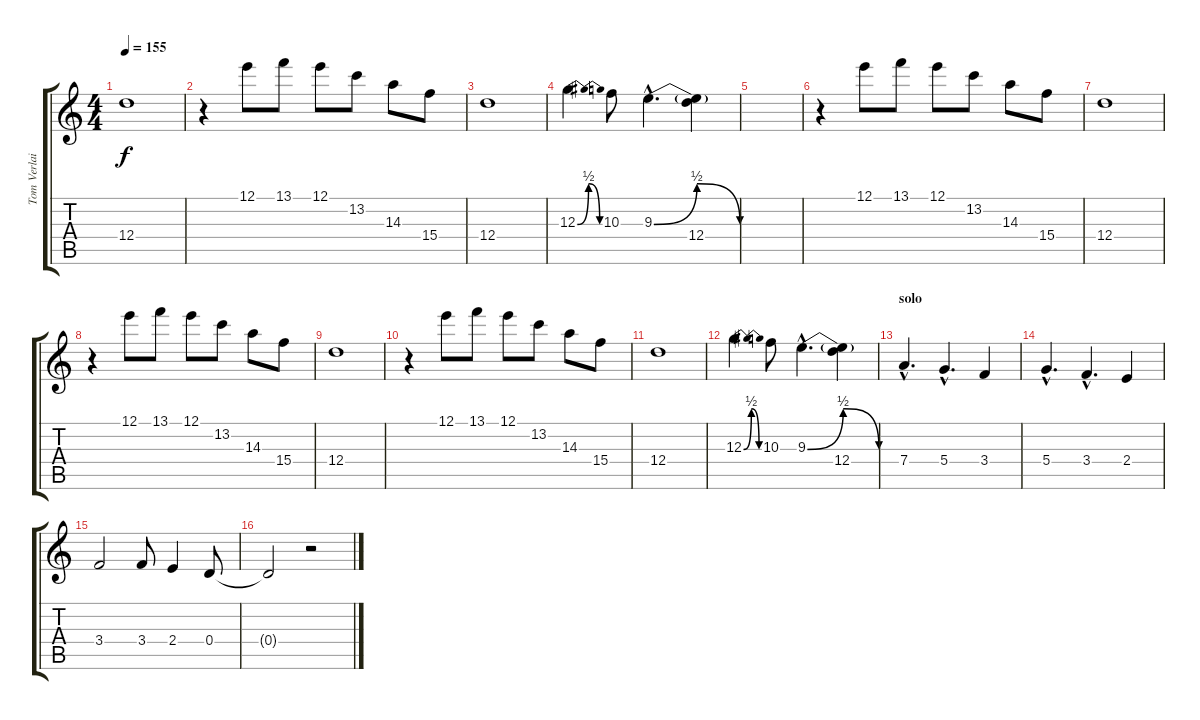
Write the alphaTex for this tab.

\track ("Tom Verlaine" "Tom Verlai") {instrument overdrivenguitar}
\staff {score tabs}
\tuning (E4 B3 G3 D3 A2 E2) {hide}
\ts (4 4)
\tempo 155
\clef g2
\ks c
12.4.1{dy f} |
r.4 12.1.8 13.1.8 12.1.8 13.2.8 14.3.8 15.4.8 |
12.4.1 |
12.3{be (bendrelease 0 0 30 2 30 2 60 0)}.4 10.3.8 9.3{be (bendrelease 0 0 30 2 30 2 60 0) hac}.4{d} (9.3{t} 12.4).4 |
|
r.4 12.1.8 13.1.8 12.1.8 13.2.8 14.3.8 15.4.8 |
12.4.1 |
r.4 12.1.8 13.1.8 12.1.8 13.2.8 14.3.8 15.4.8 |
12.4.1 |
r.4 12.1.8 13.1.8 12.1.8 13.2.8 14.3.8 15.4.8 |
12.4.1 |
12.3{be (bendrelease 0 0 30 2 30 2 60 0)}.4 10.3.8 9.3{be (bendrelease 0 0 30 2 30 2 60 0) hac}.4{d} (9.3{t} 12.4).4 |
\section ("" "solo")
7.4{hac}.4{d} 5.4{hac}.4{d} 3.4.4 |
5.4{hac}.4{d} 3.4{hac}.4{d} 2.4.4 |
3.4.2 3.4.8 2.4.4 0.4.8 |
0.4{t}.2 r.2
